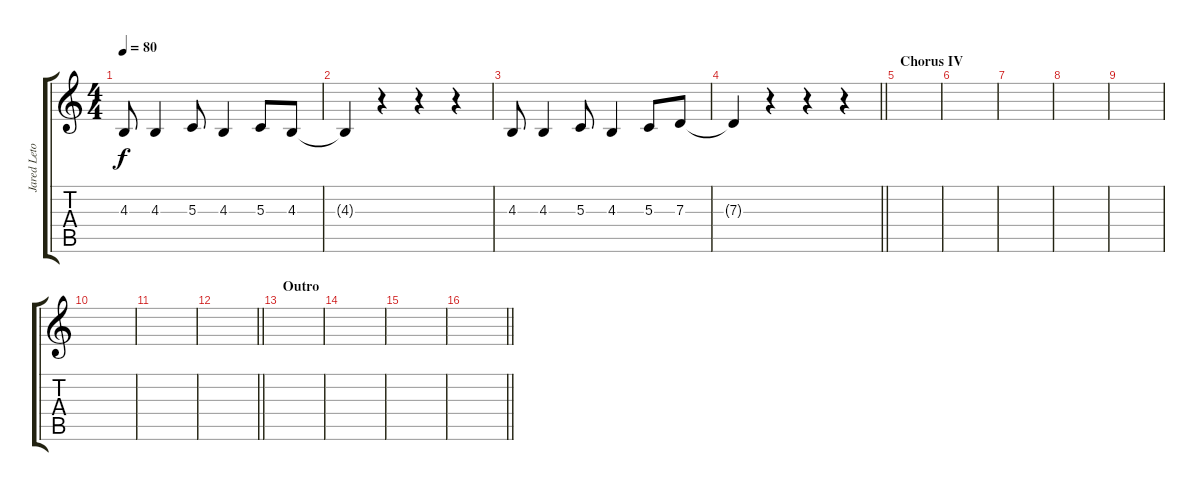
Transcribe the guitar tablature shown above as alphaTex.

\track ("Jared Leto (Backup Vocals)" "Jared Leto") {instrument clarinet}
\staff {score tabs}
\tuning (E4 B3 G3 D3 A2 E2) {hide}
\ts (4 4)
\tempo 80
\clef g2
\ks c
4.3.8{dy f} 4.3.4 5.3.8 4.3.4 5.3.8 4.3.8 |
4.3{t}.4 r.4 r.4 r.4 |
4.3.8 4.3.4 5.3.8 4.3.4 5.3.8 7.3.8 |
\barLineRight lightlight
7.3{t}.4 r.4 r.4 r.4 |
\section ("" "Chorus IV")
|
|
|
|
|
|
|
\barLineRight lightlight
|
\section ("" "Outro")
|
|
|
\barLineRight lightlight
